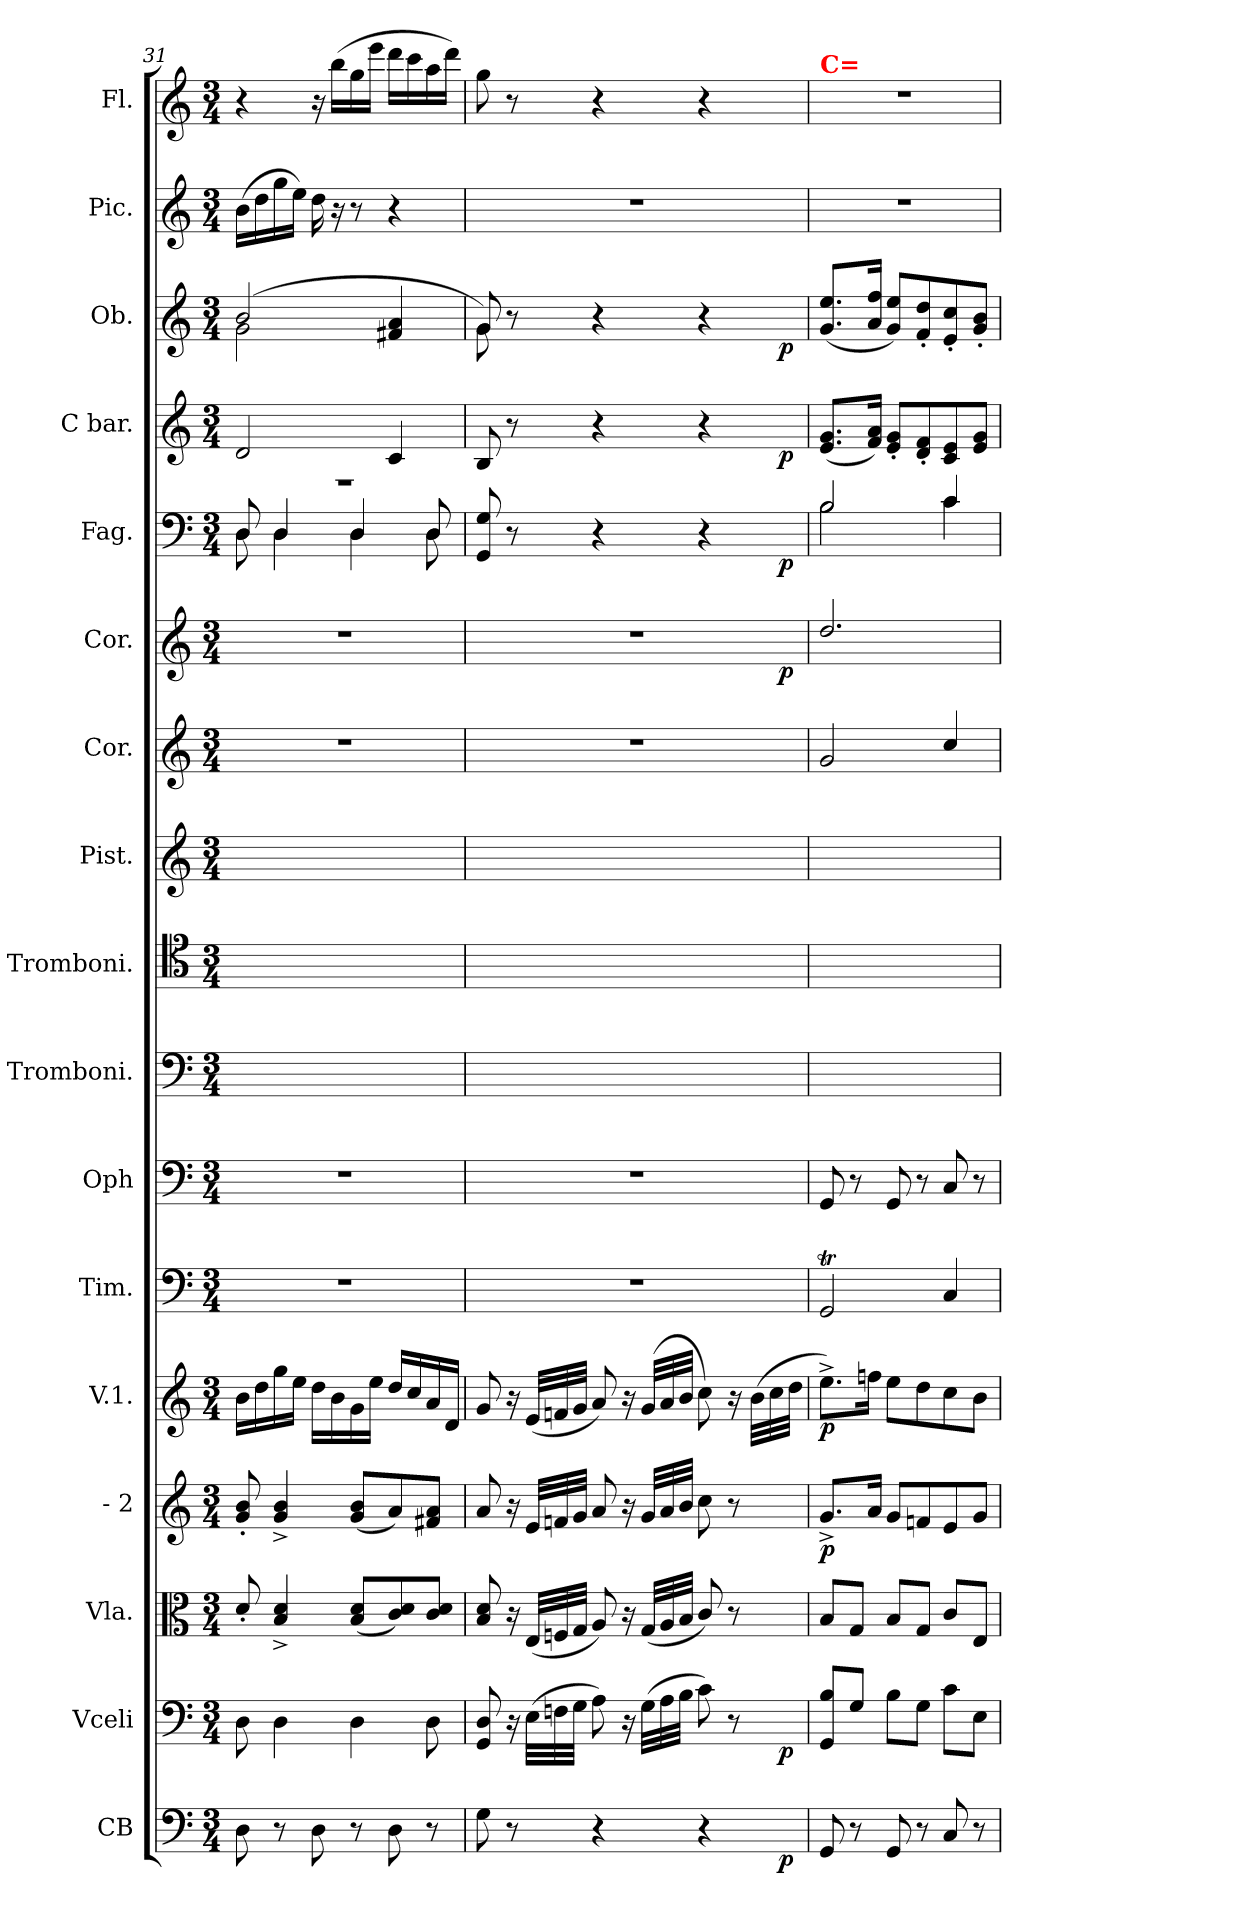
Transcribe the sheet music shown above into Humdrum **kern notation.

**kern	**dynam	**kern	**dynam	**kern	**kern	**dynam	**kern	**dynam	**kern	**kern	**dynam	**kern	**kern	**kern	**kern	**kern	**dynam	**kern	**dynam	**kern	**dynam	**kern	**dynam	**kern	**kern
*part17	*part17	*part16	*part16	*part15	*part14	*part14	*part13	*part13	*part12	*part11	*part11	*part10	*part9	*part8	*part7	*part6	*part6	*part5	*part5	*part4	*part4	*part3	*part3	*part2	*part1
*staff17	*staff17	*staff16	*staff16	*staff15	*staff14	*staff14	*staff13	*staff13	*staff12	*staff11	*staff11	*staff10	*staff9	*staff8	*staff7	*staff6	*staff6	*staff5	*staff5	*staff4	*staff4	*staff3	*staff3	*staff2	*staff1
*I"CB	*	*I"Vceli	*	*I"Vla.	*I"- 2	*	*I"V.1.	*	*I"Tim.	*I"Oph	*	*I"Tromboni.	*I"Tromboni.	*I"Pist.	*I"Cor.	*I"Cor.	*	*I"Fag.	*	*I"C bar.	*	*I"Ob.	*	*I"Pic.	*I"Fl.
*I'Cb	*	*	*	*I'Vla	*	*	*I'V	*	*I'Tim	*	*	*I'Trb	*I'Trb	*	*	*	*	*	*	*I'Bar	*	*I'Ob	*	*	*I'Fl
*clefF4	*	*clefF4	*	*clefC3	*clefG2	*	*clefG2	*	*clefF4	*clefF4	*	*clefF4	*clefC4	*clefG2	*clefG2	*clefG2	*	*clefF4	*	*clefG2	*	*clefG2	*	*clefG2	*clefG2
*	*	*	*	*	*	*	*	*	*	*	*	*	*	*	*	*ITrd4c7	*	*	*	*	*	*	*	*	*
*k[]	*	*k[]	*	*k[]	*k[]	*	*k[]	*	*k[]	*k[]	*	*k[]	*k[]	*k[]	*k[]	*k[b-]	*	*k[]	*	*k[]	*	*k[]	*	*k[]	*k[]
*M3/4	*	*M3/4	*	*M3/4	*M3/4	*	*M3/4	*	*M3/4	*M3/4	*	*M3/4	*M3/4	*M3/4	*M3/4	*M3/4	*	*M3/4	*	*M3/4	*	*M3/4	*	*M3/4	*M3/4
=31	=31	=31	=31	=31	=31	=31	=31	=31	=31	=31	=31	=31	=31	=31	=31	=31	=31	=31	=31	=31	=31	=31	=31	=31	=31
*	*	*	*	*	*	*	*	*	*	*	*	*	*	*	*	*	*	*^	*	*^	*	*^	*	*	*
8D\	.	8D\	.	8d'/	8g'/ 8b'/	.	16b\LL	.	2.r	2.r	.	2.ryy	2.ryy	2.ryy	2.r	2.r	.	8D/	8D\	.	2d/	2.r	.	(2b/	2g\	.	(16b\LL	4r
.	.	.	.	.	.	.	16dd\	.	.	.	.	.	.	.	.	.	.	.	.	.	.	.	.	.	.	.	16dd\	.
8r	.	4D\	.	4B^/ 4d^/	4g^/ 4b^/	.	16gg\	.	.	.	.	.	.	.	.	.	.	4D/	4D\	.	.	.	.	.	.	.	16gg\	.
.	.	.	.	.	.	.	16ee\JJ	.	.	.	.	.	.	.	.	.	.	.	.	.	.	.	.	.	.	.	16ee\JJ)	.
8D\	.	.	.	.	.	.	16dd\LL	.	.	.	.	.	.	.	.	.	.	.	.	.	.	.	.	.	.	.	16dd\	16r
.	.	.	.	.	.	.	16b\	.	.	.	.	.	.	.	.	.	.	.	.	.	.	.	.	.	.	.	16r	(16bb\LL
8r	.	4D\	.	(8B/ 8d/L	(8g/ 8b/L	.	16g\	.	.	.	.	.	.	.	.	.	.	4D/	4D\	.	.	.	.	.	.	.	8r	16gg\
.	.	.	.	.	.	.	16ee\JJ	.	.	.	.	.	.	.	.	.	.	.	.	.	.	.	.	.	.	.	.	16eee\JJ
8D\	.	.	.	8c/ 8d/)	8a/)	.	16dd/LL	.	.	.	.	.	.	.	.	.	.	.	.	.	4c/	.	.	4f#X/ 4a/	4ryy	.	4r	16ddd\LL
.	.	.	.	.	.	.	16cc/	.	.	.	.	.	.	.	.	.	.	.	.	.	.	.	.	.	.	.	.	16ccc\
8r	.	8D\	.	8c/ 8d/J	8f#X/ 8a/J	.	16a/	.	.	.	.	.	.	.	.	.	.	8D/	8D\	.	.	.	.	.	.	.	.	16aa\
.	.	.	.	.	.	.	16d/JJ	.	.	.	.	.	.	.	.	.	.	.	.	.	.	.	.	.	.	.	.	16ddd\JJ)
=32	=32	=32	=32	=32	=32	=32	=32	=32	=32	=32	=32	=32	=32	=32	=32	=32	=32	=32	=32	=32	=32	=32	=32	=32	=32	=32	=32	=32
*^	*	*^	*	*	*	*	*	*	*	*^	*	*	*	*	*	*^	*	*	*	*	*	*	*	*	*^	*	*	*
8Gi\	3%2ryy	.	8GG/ 8D/	3%2ryy	.	8B/ 8d/	8a/	.	8g/	.	2.r	2.r	3%2ryy	.	2.ryy	2.ryy	2.ryy	2.r	2.r	3%2ryy	.	8GG/ 8G/	3%2ryy	.	8B/	3%2ryy	.	8g/)	8g\	3%2ryy	.	2.r	8gg\
8r	.	.	16r	.	.	16r	16r	.	16r	.	.	.	.	.	.	.	.	.	.	.	.	8r	.	.	8r	.	.	8r	8ryy	.	.	.	8r
*	*	*	*Xtuplet	*	*	*Xtuplet	*Xtuplet	*	*Xtuplet	*	*	*	*	*	*	*	*	*	*	*	*	*	*	*	*	*	*	*	*	*	*	*	*
.	.	.	(48E\LLL	.	.	(48E/LLL	48e/LLL	.	(48e/LLL	.	.	.	.	.	.	.	.	.	.	.	.	.	.	.	.	.	.	.	.	.	.	.	.
.	.	.	48Fn\	.	.	48Fn/	48fn/	.	48fn/	.	.	.	.	.	.	.	.	.	.	.	.	.	.	.	.	.	.	.	.	.	.	.	.
.	.	.	48G\JJJ	.	.	48G/JJJ	48g/JJJ	.	48g/JJJ	.	.	.	.	.	.	.	.	.	.	.	.	.	.	.	.	.	.	.	.	.	.	.	.
4r	.	.	8A\)	.	.	8A/)	8a/	.	8a/)	.	.	.	.	.	.	.	.	.	.	.	.	4r	.	.	4r	.	.	4r	4ryy	.	.	.	4r
.	.	.	16r	.	.	16r	16r	.	16r	.	.	.	.	.	.	.	.	.	.	.	.	.	.	.	.	.	.	.	.	.	.	.	.
.	.	.	(48G\LLL	.	.	(48G/LLL	48g/LLL	.	(<48g/LLL	.	.	.	.	.	.	.	.	.	.	.	.	.	.	.	.	.	.	.	.	.	.	.	.
.	.	.	48A\	.	.	48A/	48a/	.	48a/	.	.	.	.	.	.	.	.	.	.	.	.	.	.	.	.	.	.	.	.	.	.	.	.
.	.	.	48B\JJJ	.	.	48B/JJJ	48b/JJJ	.	48b/JJJ	.	.	.	.	.	.	.	.	.	.	.	.	.	.	.	.	.	.	.	.	.	.	.	.
4r	.	.	8c\)	.	.	8c/)	8cc\	.	8cc\)	.	.	.	.	.	.	.	.	.	.	.	.	4r	.	.	4r	.	.	4r	4ryy	.	.	.	4r
.	.	.	8r	.	.	8r	8r	.	16r	.	.	.	.	.	.	.	.	.	.	.	.	.	.	.	.	.	.	.	.	.	.	.	.
.	24.ryy	.	.	24.ryy	.	.	.	.	.	.	.	.	24.ryy	.	.	.	.	.	.	24.ryy	.	.	24.ryy	.	.	24.ryy	.	.	.	24.ryy	.	.	.
.	.	.	.	.	.	.	.	.	(48b\LLL	.	.	.	.	.	.	.	.	.	.	.	.	.	.	.	.	.	.	.	.	.	.	.	.
.	.	.	.	.	.	.	.	.	48cc\	.	.	.	.	.	.	.	.	.	.	.	.	.	.	.	.	.	.	.	.	.	.	.	.
.	48ryy	p	.	48ryy	p	.	.	.	48dd\JJJ	.	.	.	48ryy	p&colon;	.	.	.	.	.	48ryy	p	.	48ryy	p	.	48ryy	p	.	.	48ryy	p	.	.
=33	=33	=33	=33	=33	=33	=33	=33	=33	=33	=33	=33	=33	=33	=33	=33	=33	=33	=33	=33	=33	=33	=33	=33	=33	=33	=33	=33	=33	=33	=33	=33	=33	=33
!	!	!	!	!	!	!	!	!	!	!	!	!	!	!	!	!	!	!	!	!	!	!	!	!	!	!	!	!	!	!	!	!	!LO:TX:a:B:color=red:t=C=
!	!	!	!	!	!	!	!	!	!	!	!	!LO:TX:a:B:rj:color=red:t=C=	!	!	!	!	!	!	!	!	!	!	!	!	!	!	!	!	!	!	!	!	!
!LO:TX:b:B:color=red:t=C=	!	!	!	!	!	!	!	!	!	!	!	!	!	!	!	!	!	!	!	!	!	!	!	!	!	!	!	!	!	!	!	!	!
*v	*v	*	*	*	*	*	*	*	*	*	*	*v	*v	*	*	*	*	*	*v	*v	*	*	*	*	*v	*v	*	*v	*v	*v	*	*	*
*	*	*v	*v	*	*	*	*	*	*	*	*	*	*	*	*	*	*	*	*	*	*	*	*	*	*	*	*
8GG/	.	8GG/ 8B/L	.	8B/L	8.g^/L	p	8.ee^\L)	p	2GGT/	8GG/	.	2.ryy	2.ryy	2.ryy	2g/	2.g/	.	2B/	2B\	.	(8.e/ 8.g/L	.	(8.g/ 8.ee/L	.	2.r	2.r
8r	.	8G/J	.	8G/J	.	.	.	.	.	8r	.	.	.	.	.	.	.	.	.	.	.	.	.	.	.	.
.	.	.	.	.	16a/Jk	.	16ffn\Jk	.	.	.	.	.	.	.	.	.	.	.	.	.	16f/ 16a/Jk)	.	16a/ 16ff/Jk	.	.	.
8GG/	.	8B\L	.	8B/L	8g/L	.	8ee\L	.	.	8GG/	.	.	.	.	.	.	.	.	.	.	8e'/ 8g'/L	.	8g/ 8ee/L)	.	.	.
8r	.	8G\J	.	8G/J	8fn/	.	8dd\	.	.	8r	.	.	.	.	.	.	.	.	.	.	8d'/ 8f'/	.	8f'/ 8dd'/	.	.	.
8C/	.	8c\L	.	8c/L	8e/	.	8cc\	.	4C/	8C/	.	.	.	.	4cc/	.	.	4c/	4c\	.	8c/ 8e/	.	8e'/ 8cc'/	.	.	.
8r	.	8E\J	.	8E/J	8g/J	.	8b\J	.	.	8r	.	.	.	.	.	.	.	.	.	.	8e/ 8g/J	.	8g'/ 8b'/J	.	.	.
*	*	*	*	*	*	*	*	*	*	*	*	*	*	*	*	*	*	*v	*v	*	*	*	*	*	*	*
=	=	=	=	=	=	=	=	=	=	=	=	=	=	=	=	=	=	=	=	=	=	=	=	=	=
*-	*-	*-	*-	*-	*-	*-	*-	*-	*-	*-	*-	*-	*-	*-	*-	*-	*-	*-	*-	*-	*-	*-	*-	*-	*-
